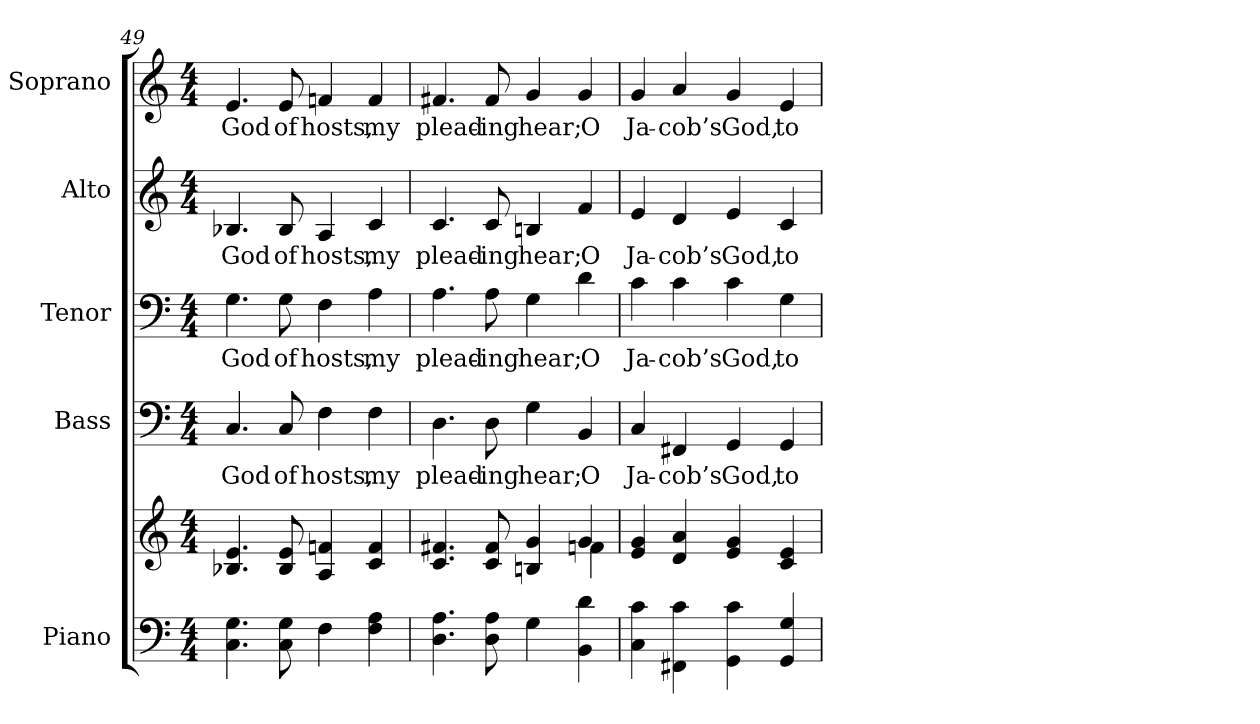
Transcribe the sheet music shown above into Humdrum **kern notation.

**kern	**kern	**kern	**text	**kern	**text	**kern	**text	**kern	**text
*part5	*part5	*part4	*part4	*part3	*part3	*part2	*part2	*part1	*part1
*staff6	*staff5	*staff4	*staff4	*staff3	*staff3	*staff2	*staff2	*staff1	*staff1
*I"Piano	*	*I"Bass	*	*I"Tenor	*	*I"Alto	*	*I"Soprano	*
*I'Pno.	*	*I'B.	*	*I'T.	*	*I'A.	*	*I'S.	*
!!LO:PB:g=z
*clefF4	*clefG2	*clefF4	*	*clefF4	*	*clefG2	*	*clefG2	*
*k[]	*k[]	*k[]	*	*k[]	*	*k[]	*	*k[]	*
*C:	*C:	*C:	*	*C:	*	*C:	*	*C:	*
*M4/4	*M4/4	*M4/4	*	*M4/4	*	*M4/4	*	*M4/4	*
=49	=49	=49	=49	=49	=49	=49	=49	=49	=49
!	!	!	!LO:LY:b:color=#000000	!	!	!	!	!	!
!	!	!	!	!	!LO:LY:b:color=#000000	!	!	!	!
!	!	!	!	!	!	!	!LO:LY:b:color=#000000	!	!
!	!	!	!	!	!	!	!	!	!LO:LY:b:color=#000000
4.Ci\ 4.Gi	4.B-Xi/ 4.ei	4.Ci/	God	4.Gi\	God	4.B-Xi/	God	4.ei/	God
!	!	!	!LO:LY:b:color=#000000	!	!	!	!	!	!
!	!	!	!	!	!LO:LY:b:color=#000000	!	!	!	!
!	!	!	!	!	!	!	!LO:LY:b:color=#000000	!	!
!	!	!	!	!	!	!	!	!	!LO:LY:b:color=#000000
8Ci\ 8Gi	8B-i/ 8ei	8Ci/	of	8Gi\	of	8B-i/	of	8ei/	of
!	!	!	!LO:LY:b:color=#000000	!	!	!	!	!	!
!	!	!	!	!	!LO:LY:b:color=#000000	!	!	!	!
!	!	!	!	!	!	!	!LO:LY:b:color=#000000	!	!
!	!	!	!	!	!	!	!	!	!LO:LY:b:color=#000000
4Fi\	4Ai/ 4fni	4Fi\	hosts,	4Fi\	hosts,	4Ai/	hosts,	4fni/	hosts,
!	!	!	!LO:LY:b:color=#000000	!	!	!	!	!	!
!	!	!	!	!	!LO:LY:b:color=#000000	!	!	!	!
!	!	!	!	!	!	!	!LO:LY:b:color=#000000	!	!
!	!	!	!	!	!	!	!	!	!LO:LY:b:color=#000000
4Fi\ 4Ai	4ci/ 4fi	4Fi\	my	4Ai\	my	4ci/	my	4fi/	my
=50	=50	=50	=50	=50	=50	=50	=50	=50	=50
*	*^	*	*	*	*	*	*	*	*
!	!	!	!	!LO:LY:b:color=#000000	!	!	!	!	!	!
!	!	!	!	!	!	!LO:LY:b:color=#000000	!	!	!	!
!	!	!	!	!	!	!	!	!LO:LY:b:color=#000000	!	!
!	!	!	!	!	!	!	!	!	!	!LO:LY:b:color=#000000
4.Di\ 4.Ai	4.ci/ 4.f#Xi	2ryy	4.Di\	plead-	4.Ai\	plead-	4.ci/	plead-	4.f#Xi/	plead-
!	!	!	!	!LO:LY:b:color=#000000	!	!	!	!	!	!
!	!	!	!	!	!	!LO:LY:b:color=#000000	!	!	!	!
!	!	!	!	!	!	!	!	!LO:LY:b:color=#000000	!	!
!	!	!	!	!	!	!	!	!	!	!LO:LY:b:color=#000000
8Di\ 8Ai	8ci/ 8f#i	.	8Di\	-ing	8Ai\	-ing	8ci/	-ing	8f#i/	-ing
!	!	!	!	!LO:LY:b:color=#000000	!	!	!	!	!	!
!	!	!	!	!	!	!LO:LY:b:color=#000000	!	!	!	!
!	!	!	!	!	!	!	!	!LO:LY:b:color=#000000	!	!
!	!	!	!	!	!	!	!	!	!	!LO:LY:b:color=#000000
4Gi\	4Bni/ 4gi	4ryy	4Gi\	hear;	4Gi\	hear;	4Bni/	hear;	4gi/	hear;
!	!	!	!	!LO:LY:b:color=#000000	!	!	!	!	!	!
!	!	!	!	!	!	!LO:LY:b:color=#000000	!	!	!	!
!	!	!	!	!	!	!	!	!LO:LY:b:color=#000000	!	!
!	!	!	!	!	!	!	!	!	!	!LO:LY:b:color=#000000
4BBi\ 4di	4gi/	4fni\	4BBi/	O	4di\	O	4fi/	O	4gi/	O
*	*v	*v	*	*	*	*	*	*	*	*
=51	=51	=51	=51	=51	=51	=51	=51	=51	=51
*	*^	*	*	*	*	*	*	*	*
!	!	!	!	!LO:LY:b:color=#000000	!	!	!	!	!	!
*	*v	*v	*	*	*	*	*	*	*	*
*	*^	*	*	*	*	*	*	*	*
!	!	!	!	!	!	!LO:LY:b:color=#000000	!	!	!	!
*	*v	*v	*	*	*	*	*	*	*	*
*	*^	*	*	*	*	*	*	*	*
!	!	!	!	!	!	!	!	!LO:LY:b:color=#000000	!	!
*	*v	*v	*	*	*	*	*	*	*	*
*	*^	*	*	*	*	*	*	*	*
!	!	!	!	!	!	!	!	!	!	!LO:LY:b:color=#000000
*	*v	*v	*	*	*	*	*	*	*	*
4Ci\ 4ci	4ei/ 4gi	4Ci/	Ja-	4ci\	Ja-	4ei/	Ja-	4gi/	Ja-
!	!	!	!LO:LY:b:color=#000000	!	!	!	!	!	!
!	!	!	!	!	!LO:LY:b:color=#000000	!	!	!	!
!	!	!	!	!	!	!	!LO:LY:b:color=#000000	!	!
!	!	!	!	!	!	!	!	!	!LO:LY:b:color=#000000
4FF#Xi\ 4ci	4di/ 4ai	4FF#Xi/	-cob’s	4ci\	-cob’s	4di/	-cob’s	4ai/	-cob’s
!	!	!	!LO:LY:b:color=#000000	!	!	!	!	!	!
!	!	!	!	!	!LO:LY:b:color=#000000	!	!	!	!
!	!	!	!	!	!	!	!LO:LY:b:color=#000000	!	!
!	!	!	!	!	!	!	!	!	!LO:LY:b:color=#000000
4GGi\ 4ci	4ei/ 4gi	4GGi/	God,	4ci\	God,	4ei/	God,	4gi/	God,
!	!	!	!LO:LY:b:color=#000000	!	!	!	!	!	!
!	!	!	!	!	!LO:LY:b:color=#000000	!	!	!	!
!	!	!	!	!	!	!	!LO:LY:b:color=#000000	!	!
!	!	!	!	!	!	!	!	!	!LO:LY:b:color=#000000
4GGi/ 4Gi	4ci/ 4ei	4GGi/	to	4Gi\	to	4ci/	to	4ei/	to
=	=	=	=	=	=	=	=	=	=
*-	*-	*-	*-	*-	*-	*-	*-	*-	*-
